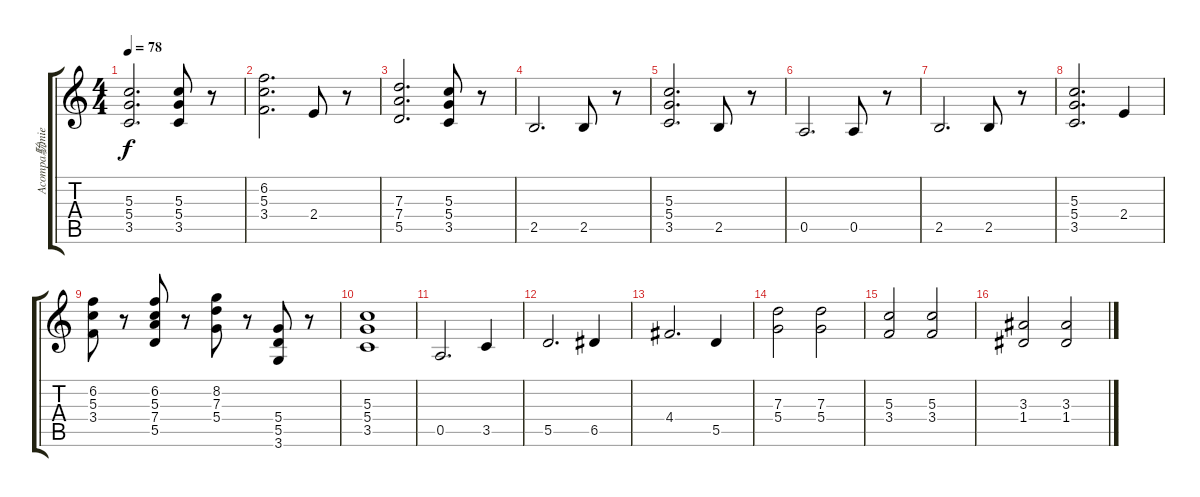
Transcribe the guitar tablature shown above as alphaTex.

\track ("Acompa馻miento" "Acompa馻mie") {instrument distortionguitar}
\staff {score tabs}
\tuning (E4 B3 G3 D3 A2 E2) {hide}
\ts (4 4)
\tempo 78
\clef g2
\ks c
(5.3 5.4 3.5).2{d dy f} (5.3 5.4 3.5).8 r.8 |
(6.2 5.3 3.4).2{d} 2.4.8 r.8 |
(7.3 7.4 5.5).2{d} (5.3 5.4 3.5).8 r.8 |
2.5.2{d} 2.5.8 r.8 |
(5.3 5.4 3.5).2{d} 2.5.8 r.8 |
0.5.2{d} 0.5.8 r.8 |
2.5.2{d} 2.5.8 r.8 |
(5.3 5.4 3.5).2{d} 2.4.4 |
(6.2 5.3 3.4).8 r.8 (6.2 5.3 7.4 5.5).8 r.8 (8.2 7.3 5.4).8 r.8 (5.4 5.5 3.6).8 r.8 |
(5.3 5.4 3.5).1 |
0.5.2{d} 3.5.4 |
5.5.2{d} 6.5.4 |
4.4.2{d} 5.5.4 |
(7.3 5.4).2 (7.3 5.4).2 |
(5.3 3.4).2 (5.3 3.4).2 |
(3.3 1.4).2 (3.3 1.4).2
